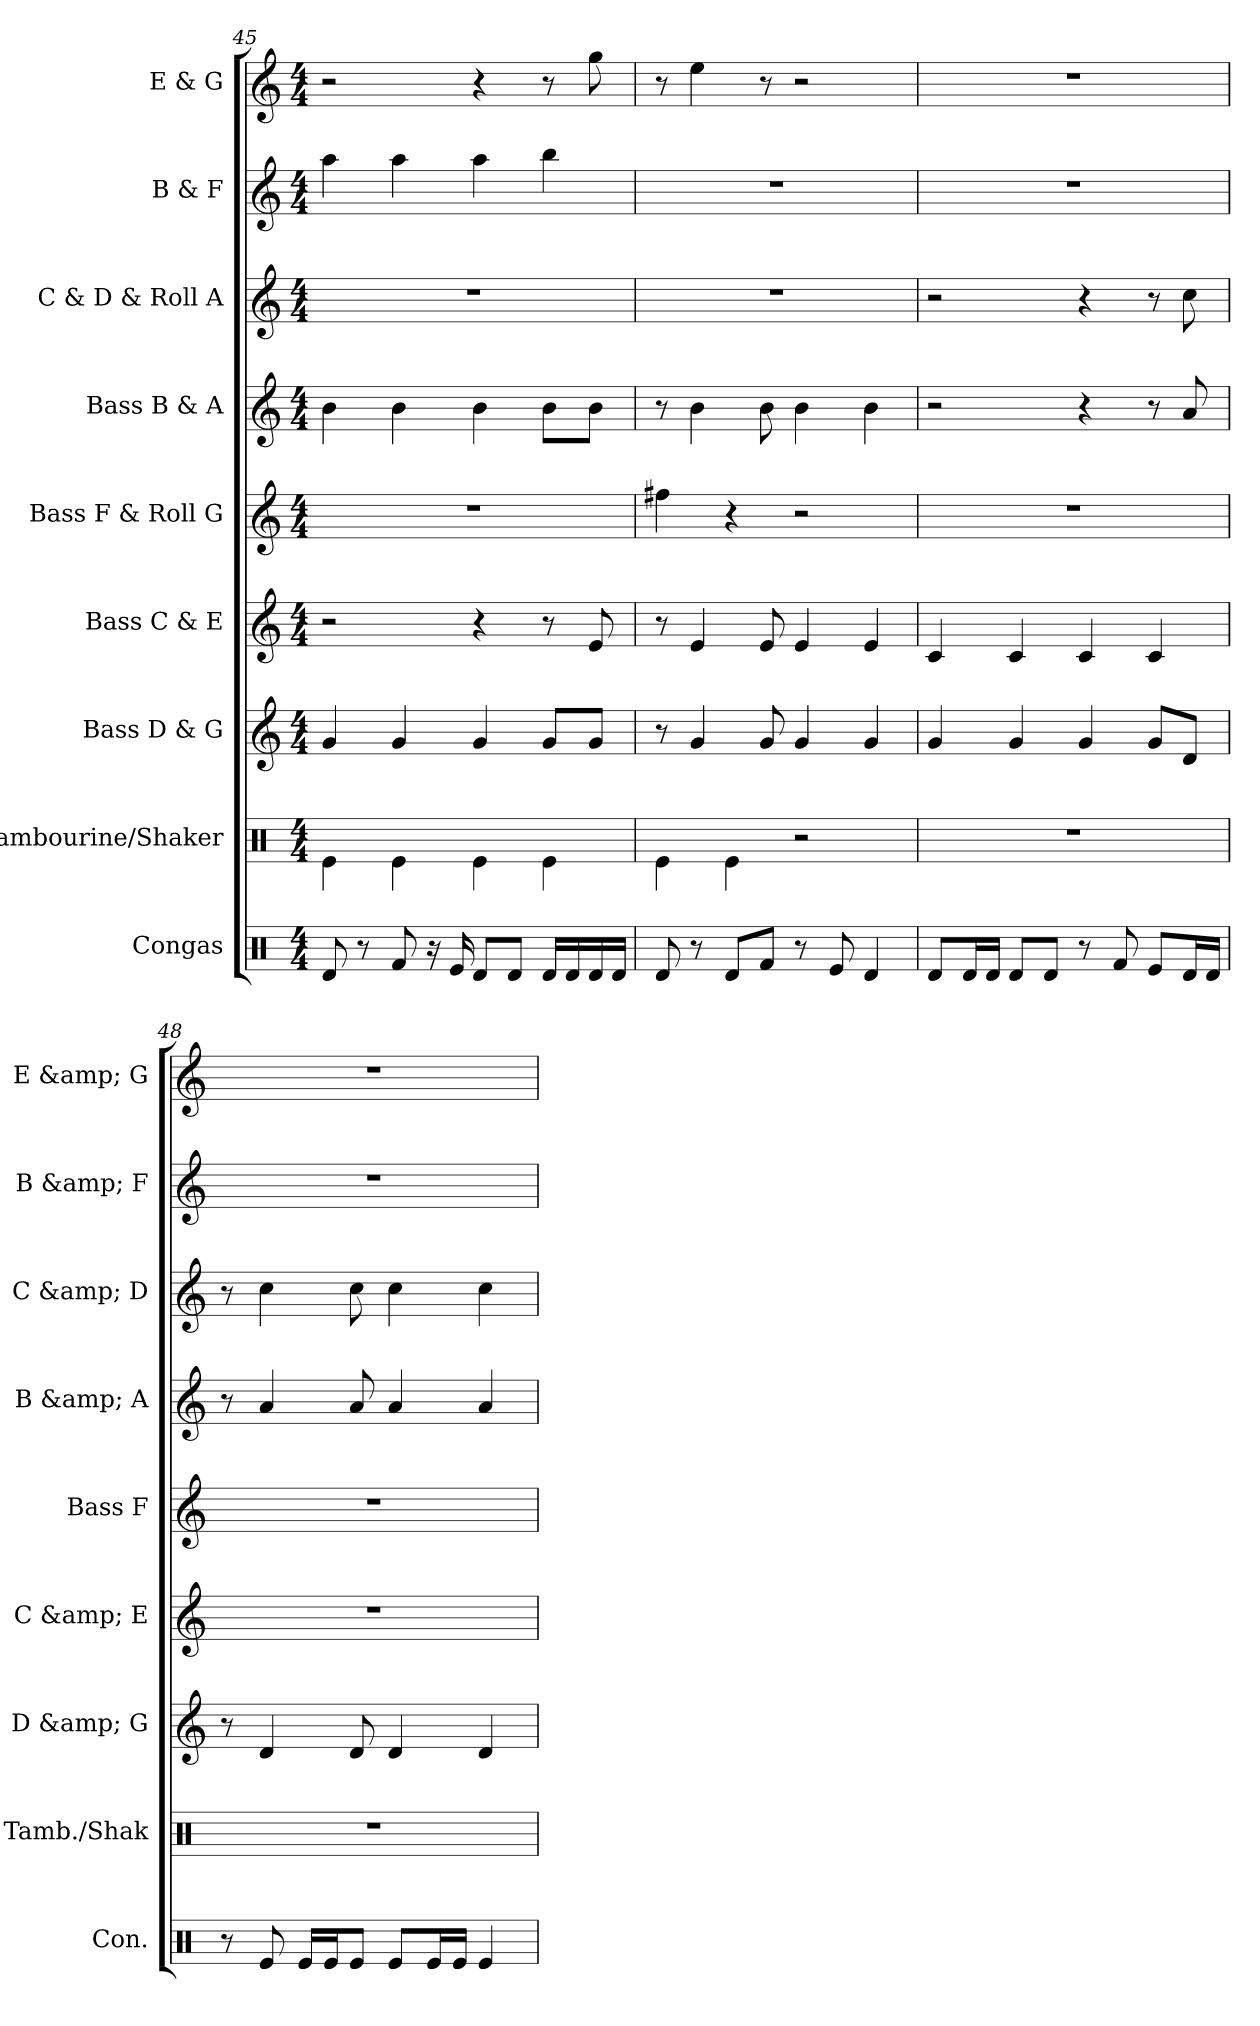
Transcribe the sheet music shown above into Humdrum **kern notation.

**kern	**kern	**kern	**kern	**kern	**kern	**kern	**kern	**kern
*part9	*part8	*part7	*part6	*part5	*part4	*part3	*part2	*part1
*staff9	*staff8	*staff7	*staff6	*staff5	*staff4	*staff3	*staff2	*staff1
*I"Congas	*I"Tambourine/Shaker	*I"Bass D &amp; G	*I"Bass C &amp; E	*I"Bass F &amp; Roll G	*I"Bass B &amp; A	*I"C &amp; D &amp; Roll A	*I"B &amp; F	*I"E &amp; G
*I'Con.	*I'Tamb./Shak	*I'D &amp; G	*I'C &amp; E	*I'Bass F	*I'B &amp; A	*I'C &amp; D	*I'B &amp; F	*I'E &amp; G
!!LO:PB:g=z
*clefX	*clefX	*clefG2	*clefG2	*clefG2	*clefG2	*clefG2	*clefG2	*clefG2
*k[]	*k[]	*k[]	*k[]	*k[]	*k[]	*k[]	*k[]	*k[]
*M4/4	*M4/4	*M4/4	*M4/4	*M4/4	*M4/4	*M4/4	*M4/4	*M4/4
=45	=45	=45	=45	=45	=45	=45	=45	=45
8Rd/	4Re\	4g/	2r	1r	4b\	1r	4aa\	2r
8r	.	.	.	.	.	.	.	.
8Rf/	4Re\	4g/	.	.	4b\	.	4aa\	.
16r	.	.	.	.	.	.	.	.
16Re/	.	.	.	.	.	.	.	.
8Rd/L	4Re\	4g/	4r	.	4b\	.	4aa\	4r
8Rd/J	.	.	.	.	.	.	.	.
16Rd/LL	4Re\	8g/L	8r	.	8b\L	.	4bb\	8r
16Rd/	.	.	.	.	.	.	.	.
16Rd/	.	8g/J	8e/	.	8b\J	.	.	8gg\
16Rd/JJ	.	.	.	.	.	.	.	.
=46	=46	=46	=46	=46	=46	=46	=46	=46
8Rd/	4Re\	8r	8r	4ff#X\	8r	1r	1r	8r
8r	.	4g/	4e/	.	4b\	.	.	4ee\
8Rd/L	4Re\	.	.	4r	.	.	.	.
8Rf/J	.	8g/	8e/	.	8b\	.	.	8r
8r	2r	4g/	4e/	2r	4b\	.	.	2r
8Re/	.	.	.	.	.	.	.	.
4Rd/	.	4g/	4e/	.	4b\	.	.	.
=47	=47	=47	=47	=47	=47	=47	=47	=47
8Rd/L	1r	4g/	4c/	1r	2r	2r	1r	1r
16Rd/L	.	.	.	.	.	.	.	.
16Rd/JJ	.	.	.	.	.	.	.	.
8Rd/L	.	4g/	4c/	.	.	.	.	.
8Rd/J	.	.	.	.	.	.	.	.
8r	.	4g/	4c/	.	4r	4r	.	.
8Rf/	.	.	.	.	.	.	.	.
8Re/L	.	8g/L	4c/	.	8r	8r	.	.
16Rd/L	.	8d/J	.	.	8a/	8cc\	.	.
16Rd/JJ	.	.	.	.	.	.	.	.
=48	=48	=48	=48	=48	=48	=48	=48	=48
8r	1r	8r	1r	1r	8r	8r	1r	1r
8Re/	.	4d/	.	.	4a/	4cc\	.	.
16Re/LL	.	.	.	.	.	.	.	.
16Re/J	.	.	.	.	.	.	.	.
8Re/J	.	8d/	.	.	8a/	8cc\	.	.
8Re/L	.	4d/	.	.	4a/	4cc\	.	.
16Re/L	.	.	.	.	.	.	.	.
16Re/JJ	.	.	.	.	.	.	.	.
4Re/	.	4d/	.	.	4a/	4cc\	.	.
=	=	=	=	=	=	=	=	=
*-	*-	*-	*-	*-	*-	*-	*-	*-
